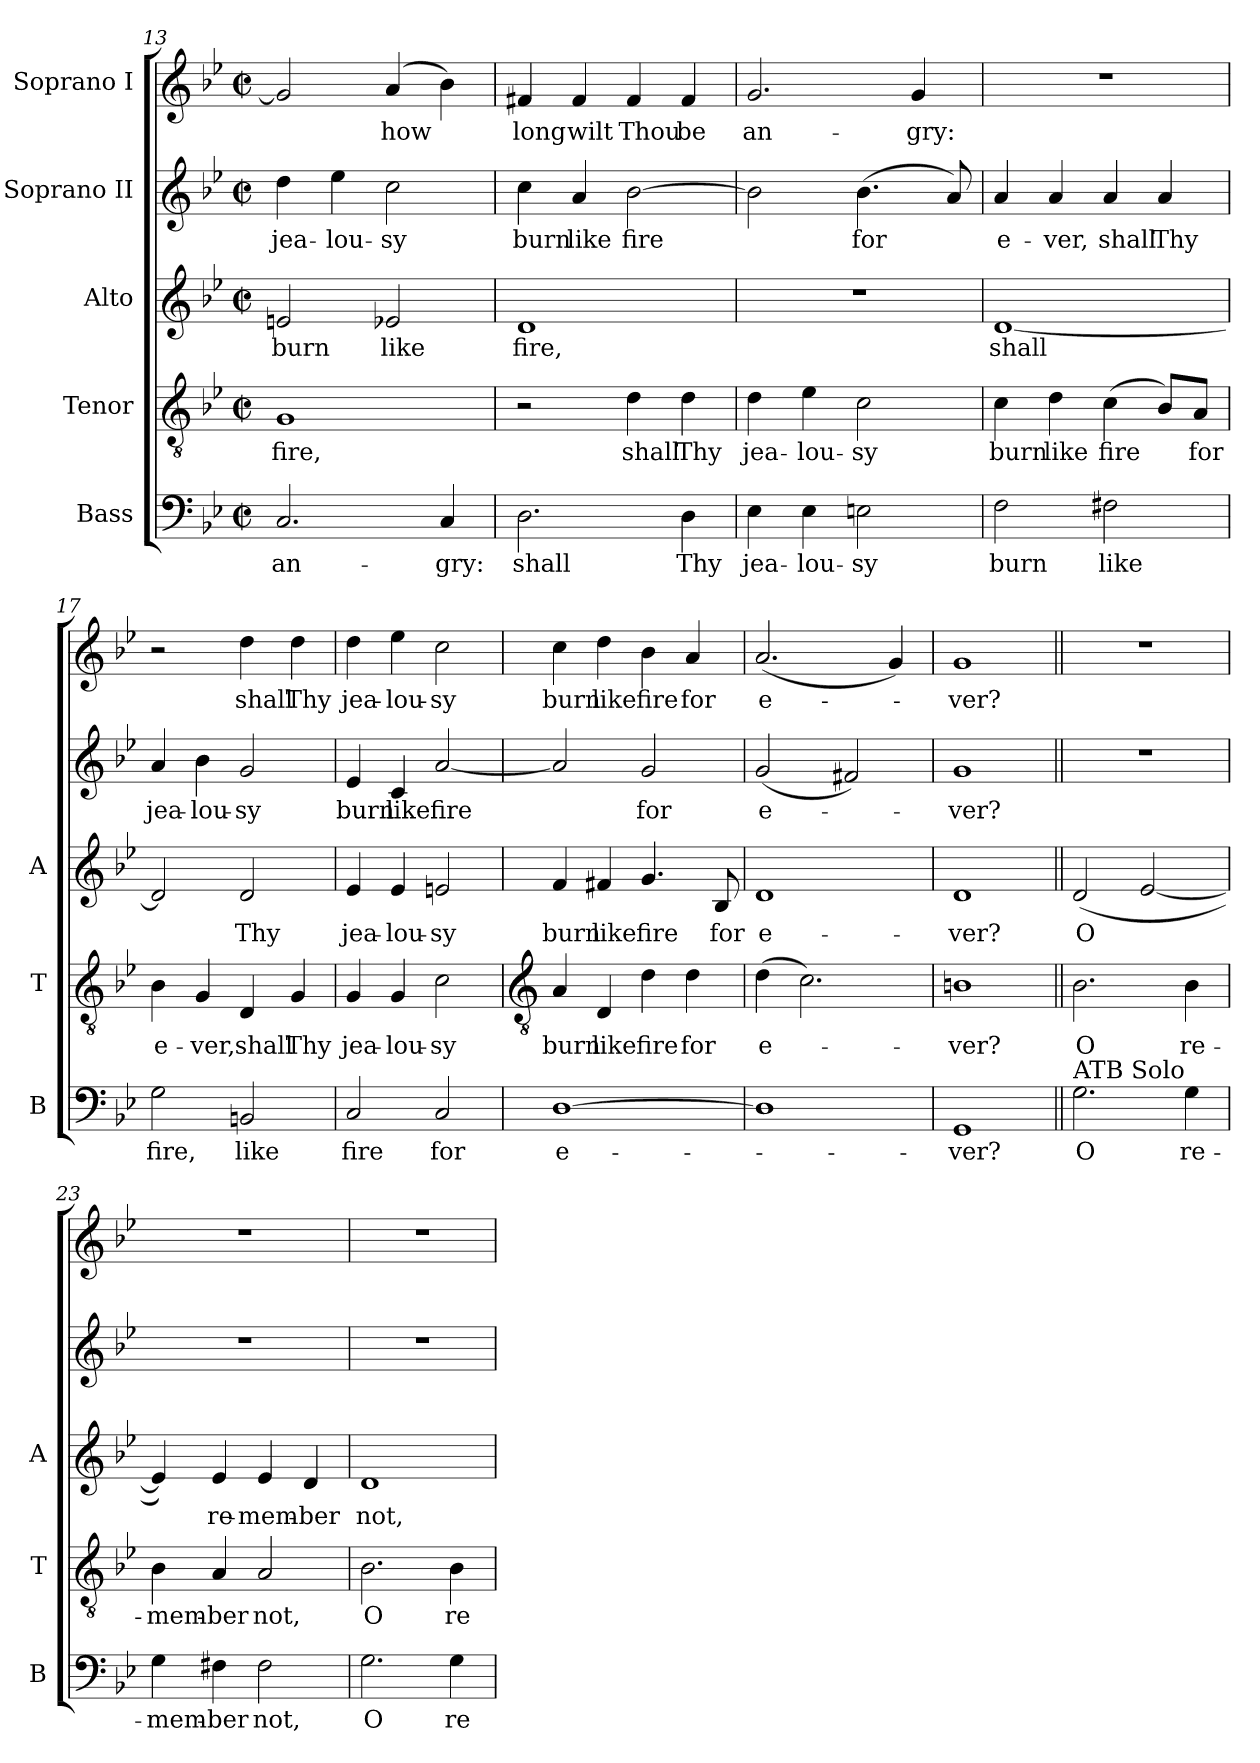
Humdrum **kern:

**kern	**text	**kern	**text	**kern	**text	**kern	**text	**kern	**text
*part5	*part5	*part4	*part4	*part3	*part3	*part2	*part2	*part1	*part1
*staff5	*staff5	*staff4	*staff4	*staff3	*staff3	*staff2	*staff2	*staff1	*staff1
*I"Bass	*	*I"Tenor	*	*I"Alto	*	*I"Soprano II	*	*I"Soprano I	*
*I'B	*	*I'T	*	*I'A	*	*	*	*	*
!!LO:PB:g=z
*clefF4	*	*clefGv2	*	*clefG2	*	*clefG2	*	*clefG2	*
*k[b-e-]	*	*k[b-e-]	*	*k[b-e-]	*	*k[b-e-]	*	*k[b-e-]	*
*M2/2	*	*M2/2	*	*M2/2	*	*M2/2	*	*M2/2	*
*met(c|)	*	*met(c|)	*	*met(c|)	*	*met(c|)	*	*met(c|)	*
=13	=13	=13	=13	=13	=13	=13	=13	=13	=13
!	!LO:LY:b	!	!LO:LY:b	!	!LO:LY:b	!	!LO:LY:b	!	!
2.C/	an-	1G	fire,	2en/	burn	4dd\	jea-	2g/]	.
!	!	!	!	!	!	!	!LO:LY:b	!	!
.	.	.	.	.	.	4ee-\	-lou-	.	.
!	!	!	!	!	!LO:LY:b	!	!LO:LY:b	!	!LO:LY:b
.	.	.	.	2e-X/	like	2cc\	-sy	(>4a/	how
!	!LO:LY:b	!	!	!	!	!	!	!	!
4C/	-gry:	.	.	.	.	.	.	4b-\)	.
=14	=14	=14	=14	=14	=14	=14	=14	=14	=14
!	!LO:LY:b	!	!	!	!LO:LY:b	!	!LO:LY:b	!	!LO:LY:b
2.D\	shall	2r	.	1d	fire,	4cc\	burn	4f#X/	long
!	!	!	!	!	!	!	!LO:LY:b	!	!LO:LY:b
.	.	.	.	.	.	4a/	like	4f#/	wilt
!	!	!	!LO:LY:b	!	!	!	!LO:LY:b	!	!LO:LY:b
.	.	4d\	shall	.	.	[2b-\	fire	4f#/	Thou
!	!LO:LY:b	!	!LO:LY:b	!	!	!	!	!	!LO:LY:b
4D\	Thy	4d\	Thy	.	.	.	.	4f#/	be
=15	=15	=15	=15	=15	=15	=15	=15	=15	=15
!	!LO:LY:b	!	!LO:LY:b	!	!	!	!	!	!LO:LY:b
4E-\	jea-	4d\	jea-	1r	.	2b-\]	.	2.g/	an-
!	!LO:LY:b	!	!LO:LY:b	!	!	!	!	!	!
4E-\	-lou-	4e-\	-lou-	.	.	.	.	.	.
!	!LO:LY:b	!	!LO:LY:b	!	!	!	!LO:LY:b	!	!
2En\	-sy	2c\	-sy	.	.	(>4.b-\	for	.	.
!	!	!	!	!	!	!	!	!	!LO:LY:b
.	.	.	.	.	.	.	.	4g/	-gry:
.	.	.	.	.	.	8a/)	.	.	.
=16	=16	=16	=16	=16	=16	=16	=16	=16	=16
!	!LO:LY:b	!	!LO:LY:b	!	!LO:LY:b	!	!LO:LY:b	!	!
2F\	burn	4c\	burn	[1d	shall	4a/	e-	1r	.
!	!	!	!LO:LY:b	!	!	!	!LO:LY:b	!	!
.	.	4d\	like	.	.	4a/	-ver,	.	.
!	!LO:LY:b	!	!LO:LY:b	!	!	!	!LO:LY:b	!	!
2F#X\	like	(>4c\	fire	.	.	4a/	shall	.	.
!	!	!	!	!	!	!	!LO:LY:b	!	!
.	.	8B-/L)	.	.	.	4a/	Thy	.	.
!	!	!	!LO:LY:b	!	!	!	!	!	!
.	.	8A/J	for	.	.	.	.	.	.
=17	=17	=17	=17	=17	=17	=17	=17	=17	=17
!	!LO:LY:b	!	!LO:LY:b	!	!	!	!LO:LY:b	!	!
2G\	fire,	4B-\	e-	2d/]	.	4a/	jea-	2r	.
!	!	!	!LO:LY:b	!	!	!	!LO:LY:b	!	!
.	.	4G/	-ver,	.	.	4b-\	-lou-	.	.
!	!LO:LY:b	!	!LO:LY:b	!	!LO:LY:b	!	!LO:LY:b	!	!LO:LY:b
2BBn/	like	4D/	shall	2d/	Thy	2g/	-sy	4dd\	shall
!	!	!	!LO:LY:b	!	!	!	!	!	!LO:LY:b
.	.	4G/	Thy	.	.	.	.	4dd\	Thy
!!LO:LB:g=z
=18	=18	=18	=18	=18	=18	=18	=18	=18	=18
!	!LO:LY:b	!	!LO:LY:b	!	!LO:LY:b	!	!LO:LY:b	!	!LO:LY:b
2C/	fire	4G/	jea-	4e-/	jea-	4e-/	burn	4dd\	jea-
!	!	!	!LO:LY:b	!	!LO:LY:b	!	!LO:LY:b	!	!LO:LY:b
.	.	4G/	-lou-	4e-/	-lou-	4c/	like	4ee-\	-lou-
!	!LO:LY:b	!	!LO:LY:b	!	!LO:LY:b	!	!LO:LY:b	!	!LO:LY:b
2C/	for	2c\	-sy	2en/	-sy	[2a/	fire	2cc\	-sy
=19	=19	=19	=19	=19	=19	=19	=19	=19	=19
*	*	*clefGv2	*	*	*	*	*	*	*
!	!LO:LY:b	!	!LO:LY:b	!	!LO:LY:b	!	!	!	!LO:LY:b
[1D	e-	4A/	burn	4f/	burn	2a/]	.	4cc\	burn
!	!	!	!LO:LY:b	!	!LO:LY:b	!	!	!	!LO:LY:b
.	.	4D/	like	4f#X/	like	.	.	4dd\	like
!	!	!	!LO:LY:b	!	!LO:LY:b	!	!LO:LY:b	!	!LO:LY:b
.	.	4d\	fire	4.g/	fire	2g/	for	4b-\	fire
!	!	!	!LO:LY:b	!	!	!	!	!	!LO:LY:b
.	.	4d\	for	.	.	.	.	4a/	for
!	!	!	!	!	!LO:LY:b	!	!	!	!
.	.	.	.	8B-/	for	.	.	.	.
=20	=20	=20	=20	=20	=20	=20	=20	=20	=20
!	!	!	!LO:LY:b	!	!LO:LY:b	!	!LO:LY:b	!	!LO:LY:b
1D]	.	(>4d\	e-	1d	e-	(2g/	e-	(2.a/	e-
.	.	2.c\)	.	.	.	.	.	.	.
.	.	.	.	.	.	2f#X/)	.	.	.
.	.	.	.	.	.	.	.	4g/)	.
=21	=21	=21	=21	=21	=21	=21	=21	=21	=21
!	!LO:LY:b	!	!LO:LY:b	!	!LO:LY:b	!	!LO:LY:b	!	!LO:LY:b
1GG	-ver?	1Bn	ver?	1d	-ver?	1g	ver?	1g	ver?
=22||	=22||	=22||	=22||	=22||	=22||	=22||	=22||	=22||	=22||
!LO:TX:a:t=ATB Solo	!	!	!	!	!	!	!	!	!
!	!LO:LY:b	!	!LO:LY:b	!	!LO:LY:b	!	!	!	!
2.G\	O	2.B-\	O	(2d/	O	1r	.	1r	.
.	.	.	.	[2e-/	.	.	.	.	.
!	!LO:LY:b	!	!LO:LY:b	!	!	!	!	!	!
4G\	re-	4B-\	re-	.	.	.	.	.	.
=23	=23	=23	=23	=23	=23	=23	=23	=23	=23
!	!LO:LY:b	!	!LO:LY:b	!	!	!	!	!	!
4G\	-mem-	4B-\	-mem-	4e-/])	.	1r	.	1r	.
!	!LO:LY:b	!	!LO:LY:b	!	!LO:LY:b	!	!	!	!
4F#X\	-ber	4A/	-ber	4e-/	re-	.	.	.	.
!	!LO:LY:b	!	!LO:LY:b	!	!LO:LY:b	!	!	!	!
2F#\	not,	2A/	not,	4e-/	-mem-	.	.	.	.
!	!	!	!	!	!LO:LY:b	!	!	!	!
.	.	.	.	4d/	-ber	.	.	.	.
=24	=24	=24	=24	=24	=24	=24	=24	=24	=24
!	!LO:LY:b	!	!LO:LY:b	!	!LO:LY:b	!	!	!	!
2.G\	O	2.B-\	O	1d	not,	1r	.	1r	.
!	!LO:LY:b	!	!LO:LY:b	!	!	!	!	!	!
4G\	re-	4B-\	re-	.	.	.	.	.	.
=	=	=	=	=	=	=	=	=	=
*-	*-	*-	*-	*-	*-	*-	*-	*-	*-
